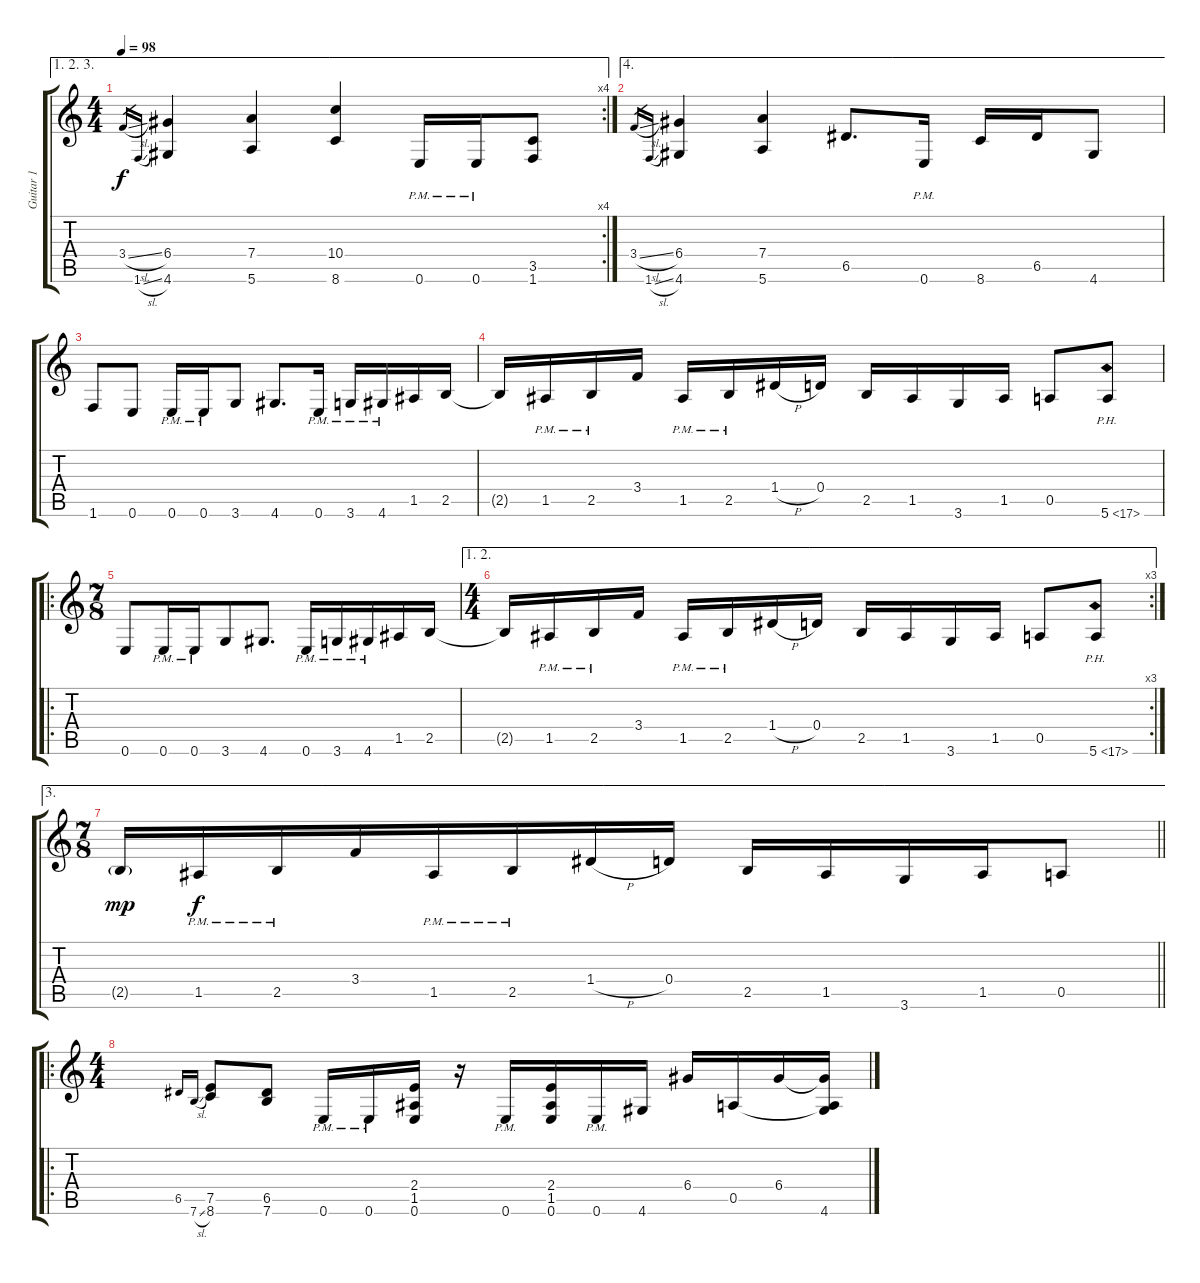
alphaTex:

\track ("Guitar 1" "Guitar 1") {instrument distortionguitar}
\staff {score tabs}
\tuning (E4 B3 G3 D3 A2 E2) {hide}
\ae (1 2 3)
\rc 4
\ts (4 4)
\tempo 98
\clef g2
\ks aminor
3.4{sl}.16{gr dy f} 1.6{sl}.16{gr} (6.4 4.6).4 (7.4 5.6).4 (10.4 8.6).4 0.6{pm}.16 0.6{pm}.16 (3.5 1.6).8 |
\ae 4
3.4{sl}.16{gr} 1.6{sl}.16{gr} (6.4 4.6).4 (7.4 5.6).4 6.5.8{d} 0.6{pm}.16 8.6.16 6.5.16 4.6.8 |
1.6.8 0.6.8 0.6{pm}.16 0.6{pm}.16 3.6.8 4.6.8{d} 0.6{pm}.16 3.6{pm}.16 4.6{pm}.16 1.5.16 2.5.16 |
2.5{t}.16 1.5{pm}.16 2.5{pm}.16 3.4.16 1.5{pm}.16 2.5{pm}.16 1.4{h}.16 0.4.16 2.5.16 1.5.16 3.6.16 1.5.16 0.5.8 5.6{ph 12}.8 |
\ro
\ts (7 8)
0.6.8 0.6{pm}.16 0.6{pm}.16 3.6.8 4.6.8{d} 0.6{pm}.16 3.6{pm}.16 4.6{pm}.16 1.5.16 2.5.16 |
\ae (1 2)
\rc 3
\ts (4 4)
2.5{t}.16 1.5{pm}.16 2.5{pm}.16 3.4.16 1.5{pm}.16 2.5{pm}.16 1.4{h}.16 0.4.16 2.5.16 1.5.16 3.6.16 1.5.16 0.5.8 5.6{ph 12}.8 |
\ae 3
\ts (7 8)
\barLineRight lightlight
2.5{g}.16{dy mp} 1.5{pm}.16{dy f} 2.5{pm}.16 3.4.16 1.5{pm}.16 2.5{pm}.16 1.4{h}.16 0.4.16 2.5.16 1.5.16 3.6.16 1.5.16 0.5.8 |
\ro
\ts (4 4)
6.5.16{gr onbeat} 7.6{sl}.16{gr onbeat} (7.5 8.6).8 (6.5 7.6).8 0.6{pm}.16 0.6{pm}.16 (2.4 1.5 0.6).16 r.16 0.6{pm}.16 (2.4 1.5 0.6).16 0.6{pm}.16 4.6.16 6.4.16 0.5.16 6.4.16 (6.4{t} 0.5{t} 4.6).16
